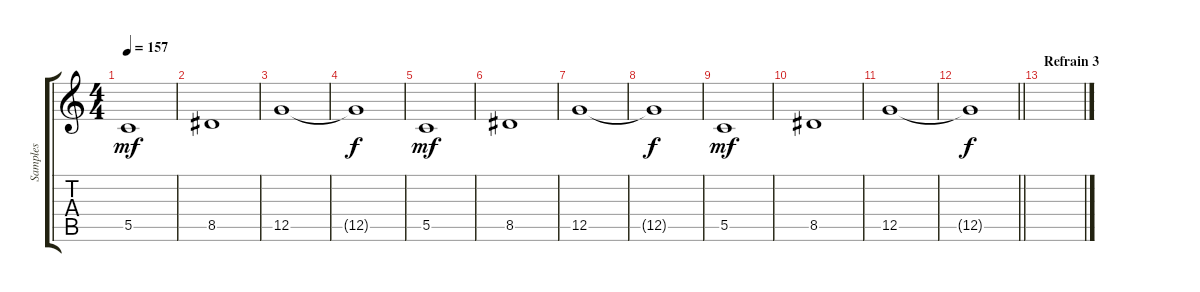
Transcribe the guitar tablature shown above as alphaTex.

\track ("Samples" "Samples") {instrument overdrivenguitar}
\staff {score tabs}
\tuning (D4 A3 F3 C3 G2 C2) {hide}
\ts (4 4)
\tempo 157
\clef g2
\ks c
5.5.1{dy mf} |
8.5.1 |
12.5.1 |
12.5{t}.1{dy f} |
5.5.1{dy mf} |
8.5.1 |
12.5.1 |
12.5{t}.1{dy f} |
5.5.1{dy mf} |
8.5.1 |
12.5.1 |
\barLineRight lightlight
12.5{t}.1{dy f} |
\section ("" "Refrain 3")
